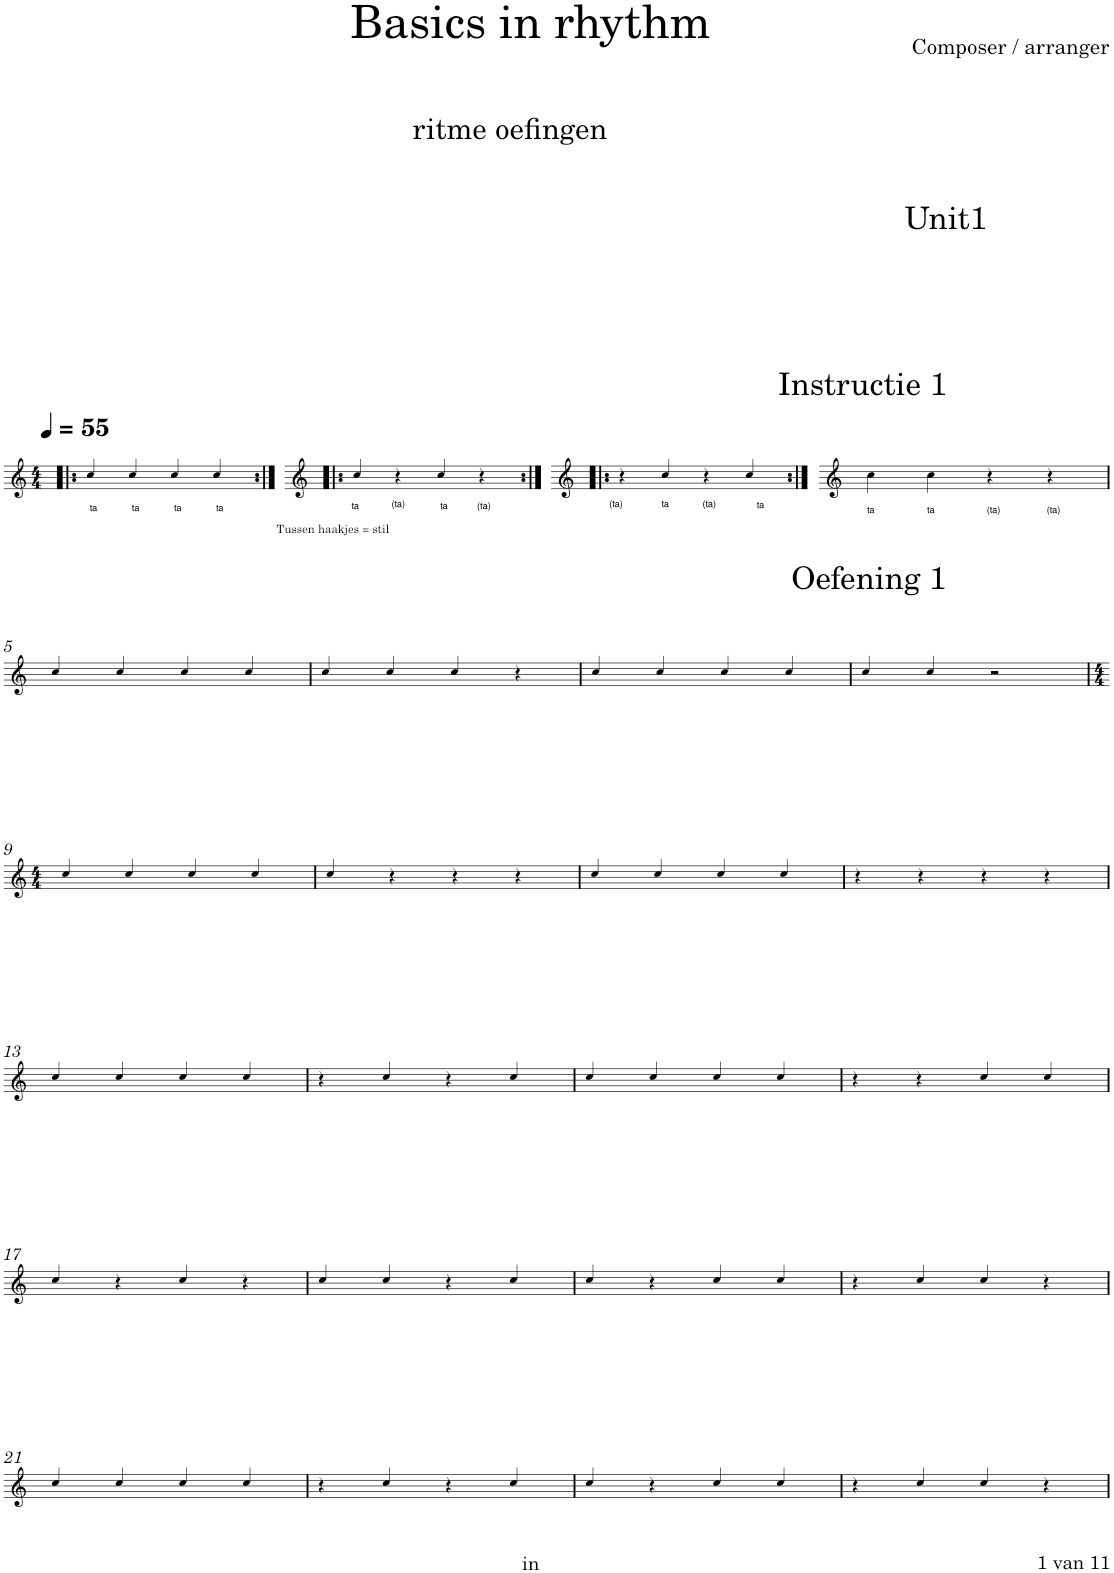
**kern
*part1
*staff1
*I"Piano
*I'Pno.
*stria5
*clefG2
*k[]
*M4/4
*MM55
=1!|:
!LO:TX:a:t=Unit1
!LO:TX:a:t=Instructie 1
!LO:TX:b:t=ta
4cc/
!LO:TX:b:t=ta
4cc/
!LO:TX:b:t=ta
4cc/
!LO:TX:b:t=ta
4cc/
=2:|!|:
!LO:TX:b:t=ta
!LO:TX:b:t=Tussen haakjes = stil
4cc/
!LO:TX:b:t=(ta)
4r
!LO:TX:b:t=ta
4cc/
!LO:TX:b:t=(ta)
4r
=3:|!|:
!LO:TX:b:t=(ta)
4r
!LO:TX:b:t=ta
4cc/
!LO:TX:b:t=(ta)
4r
!LO:TX:b:t=ta
4cc/
=4:|!
!LO:TX:b:t=ta
4cc\
!LO:TX:b:t=ta
4cc\
!LO:TX:b:t=(ta)
4r
!LO:TX:b:t=(ta)
4r
!!LO:LB:g=z
=5
!LO:TX:a:t=Oefening 1
4cc/
4cc/
4cc/
4cc/
=6
4cc/
4cc/
4cc/
4r
=7
4cc/
4cc/
4cc/
4cc/
=8
4cc/
4cc/
2r
!!LO:LB:g=z
=9
*M4/4
4cc/
4cc/
4cc/
4cc/
=10
4cc/
4r
4r
4r
=11
4cc/
4cc/
4cc/
4cc/
=12
4r
4r
4r
4r
!!LO:LB:g=z
=13
4cc/
4cc/
4cc/
4cc/
=14
4r
4cc/
4r
4cc/
=15
4cc/
4cc/
4cc/
4cc/
=16
4r
4r
4cc/
4cc/
!!LO:LB:g=z
=17
4cc/
4r
4cc/
4r
=18
4cc/
4cc/
4r
4cc/
=19
4cc/
4r
4cc/
4cc/
=20
4r
4cc/
4cc/
4r
!!LO:LB:g=z
=21
4cc/
4cc/
4cc/
4cc/
=22
4r
4cc/
4r
4cc/
=23
4cc/
4r
4cc/
4cc/
=24
4r
4cc/
4cc/
4r
=
*-
